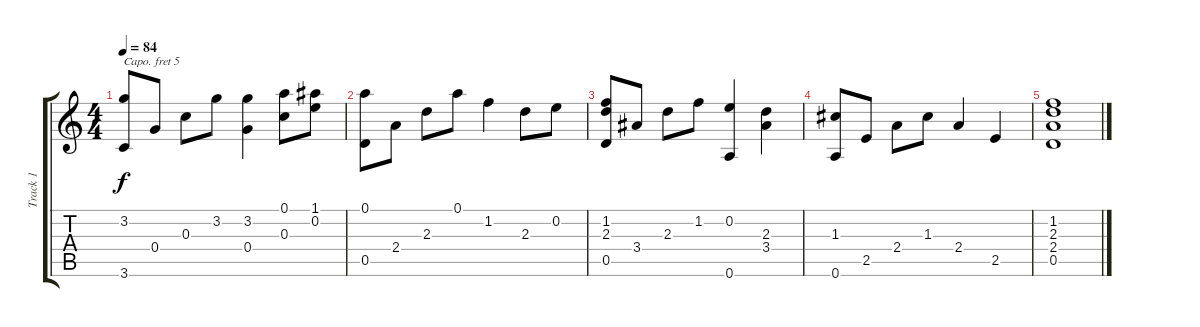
\track ("Track 1" "Track 1") {instrument acousticguitarnylon}
\staff {score tabs}
\capo 5
\tuning (E4 B3 G3 D3 A2 E2) {hide}
\ts (4 4)
\tempo 84
\clef g2
\ks c
(3.2 3.6).8{dy f} 0.4.8 0.3.8 3.2.8 (3.2 0.4).4 (0.1 0.3).8 (1.1 0.2).8 |
(0.1 0.5).8 2.4.8 2.3.8 0.1.8 1.2.4 2.3.8 0.2.8 |
(1.2 2.3 0.5).8 3.4.8 2.3.8 1.2.8 (0.2 0.6).4 (2.3 3.4).4 |
(1.3 0.6).8 2.5.8 2.4.8 1.3.8 2.4.4 2.5.4 |
(1.2 2.3 2.4 0.5).1
